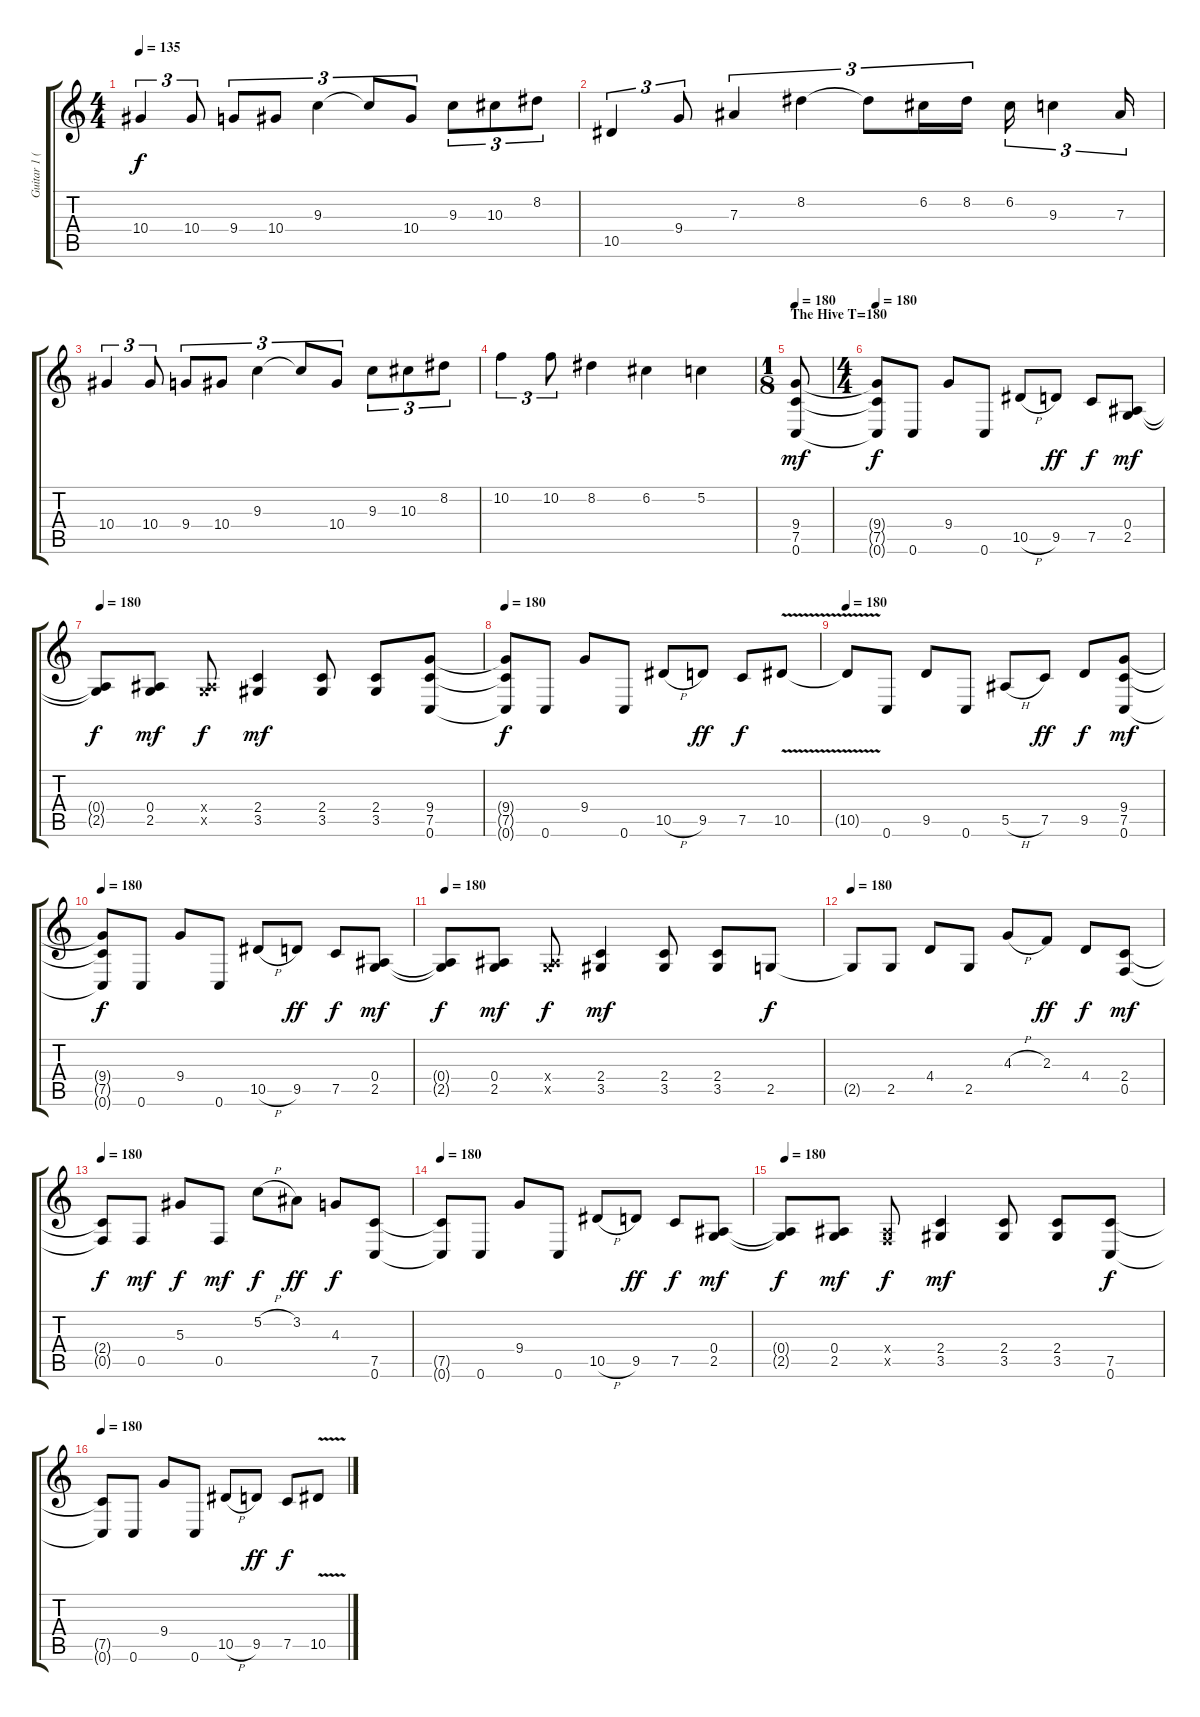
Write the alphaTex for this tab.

\track ("Guitar 1 (Lead)" "Guitar 1 (") {instrument overdrivenguitar}
\staff {score tabs}
\tuning (C4 G3 Eb3 Bb2 F2 C2) {hide}
\ts (4 4)
\tempo 135
\clef g2
\ks c
10.4.4{tu (3 2) dy f} 10.4.8{tu (3 2)} 9.4.8{tu (3 2)} 10.4.8{tu (3 2)} 9.3.4{tu (3 2)} 9.3{t}.8{tu (3 2)} 10.4.8{tu (3 2)} 9.3.8{tu (3 2)} 10.3.8{tu (3 2)} 8.2.8{tu (3 2)} |
10.5.4{tu (3 2)} 9.4.8{tu (3 2)} 7.3.4{tu (3 2)} 8.2.4{tu (3 2)} 8.2{t}.8{tu (3 2)} 6.2.16{tu (3 2)} 8.2.16{tu (3 2)} 6.2.16{tu (3 2)} 9.3.4{tu (3 2)} 7.3.16{tu (3 2)} |
10.4.4{tu (3 2)} 10.4.8{tu (3 2)} 9.4.8{tu (3 2)} 10.4.8{tu (3 2)} 9.3.4{tu (3 2)} 9.3{t}.8{tu (3 2)} 10.4.8{tu (3 2)} 9.3.8{tu (3 2)} 10.3.8{tu (3 2)} 8.2.8{tu (3 2)} |
10.2.4{tu (3 2)} 10.2.8{tu (3 2)} 8.2.4 6.2.4 5.2.4 |
\ts (1 8)
\section ("" "The Hive T=180")
\tempo 180
(9.4 7.5 0.6).8{dy mf} |
\ts (4 4)
\tempo 180
(9.4{t} 7.5{t} 0.6{t}).8{dy f} 0.6.8 9.4.8 0.6.8 10.5{h}.8 9.5.8{dy ff} 7.5.8{dy f} (0.4 2.5).8{dy mf} |
\tempo 180
(0.4{t} 2.5{t}).8{dy f} (0.4 2.5).8{dy mf} (0.4{x} 2.5{x}).8{dy f} (2.4 3.5).4{dy mf} (2.4 3.5).8 (2.4 3.5).8 (9.4 7.5 0.6).8 |
\tempo 180
(9.4{t} 7.5{t} 0.6{t}).8{dy f} 0.6.8 9.4.8 0.6.8 10.5{h}.8 9.5.8{dy ff} 7.5.8{dy f} 10.5{v}.8 |
\tempo 180
10.5{t}.8 0.6.8 9.5.8 0.6.8 5.5{h}.8 7.5.8{dy ff} 9.5.8{dy f} (9.4 7.5 0.6).8{dy mf} |
\tempo 180
(9.4{t} 7.5{t} 0.6{t}).8{dy f} 0.6.8 9.4.8 0.6.8 10.5{h}.8 9.5.8{dy ff} 7.5.8{dy f} (0.4 2.5).8{dy mf} |
\tempo 180
(0.4{t} 2.5{t}).8{dy f} (0.4 2.5).8{dy mf} (0.4{x} 2.5{x}).8{dy f} (2.4 3.5).4{dy mf} (2.4 3.5).8 (2.4 3.5).8 2.5.8{dy f} |
\tempo 180
2.5{t}.8 2.5.8 4.4.8 2.5.8 4.3{h}.8 2.3.8{dy ff} 4.4.8{dy f} (2.4 0.5).8{dy mf} |
\tempo 180
(2.4{t} 0.5{t}).8{dy f} 0.5.8{dy mf} 5.3.8{dy f} 0.5.8{dy mf} 5.2{h}.8{dy f} 3.2.8{dy ff} 4.3.8{dy f} (7.5 0.6).8 |
\tempo 180
(7.5{t} 0.6{t}).8 0.6.8 9.4.8 0.6.8 10.5{h}.8 9.5.8{dy ff} 7.5.8{dy f} (0.4 2.5).8{dy mf} |
\tempo 180
(0.4{t} 2.5{t}).8{dy f} (0.4 2.5).8{dy mf} (0.4{x} 0.5{x}).8{dy f} (2.4 3.5).4{dy mf} (2.4 3.5).8 (2.4 3.5).8 (7.5 0.6).8{dy f} |
\tempo 180
(7.5{t} 0.6{t}).8 0.6.8 9.4.8 0.6.8 10.5{h}.8 9.5.8{dy ff} 7.5.8{dy f} 10.5{v}.8
